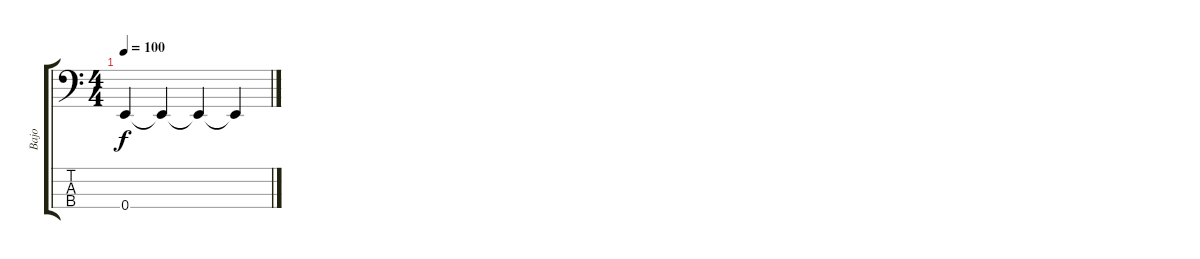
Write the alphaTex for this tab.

\track ("Bajo" "Bajo") {instrument electricbassfinger}
\staff {score tabs}
\tuning (G2 D2 A1 E1) {hide}
\ts (4 4)
\tempo 100
\clef f4
\ks c
0.4{t}.4{dy f} 0.4{t}.4 0.4{t}.4 0.4{t}.4
